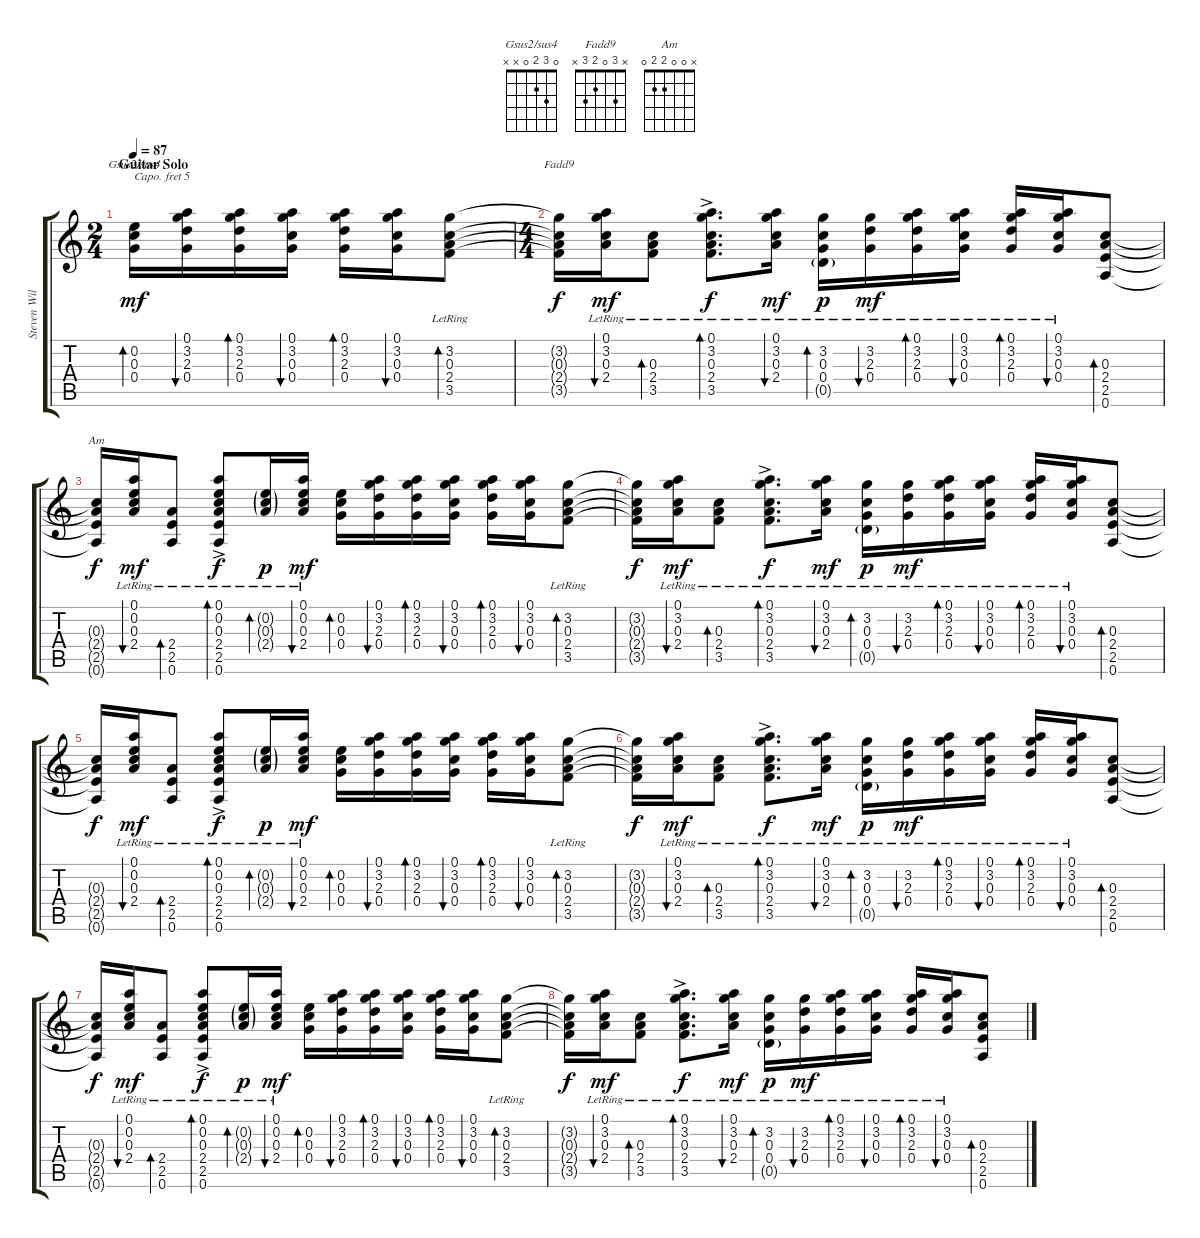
\track ("Steven Wilson Acous. Gtr. L" "Steven Wil") {instrument acousticguitarsteel}
\staff {score tabs}
\capo 5
\tuning (E4 B3 G3 D3 A2 E2) {hide}
\chord ("Gsus2/sus4" 0 3 2 0 x x)
\chord ("Fadd9" x 3 0 2 3 x)
\chord ("Am" x 0 0 2 2 0)
\ts (2 4)
\section ("" "Guitar Solo")
\tempo 87
\clef g2
\ks aminor
(0.2 0.3 0.4).16{bd 30 ch "Gsus2/sus4" dy mf} (0.1 3.2 2.3 0.4).16{bu 30} (0.1 3.2 2.3 0.4).16{bd 30} (0.1 3.2 0.3 0.4).16{bu 30} (0.1 3.2 2.3 0.4).16{bd 30} (0.1 3.2 0.3 0.4).16{bu 30} (3.2{lr} 0.3{lr} 2.4{lr} 3.5{lr}).8{bd 30} |
\ts (4 4)
(3.2{t} 0.3{t} 2.4{t} 3.5{t}).16{ch "Fadd9" dy f} (0.1{lr} 3.2{lr} 0.3{lr} 2.4{lr}).16{bu 30 dy mf} (0.3{lr} 2.4{lr} 3.5{lr}).8{bd 30} (0.1{ac lr} 3.2{ac lr} 0.3{ac lr} 2.4{ac lr} 3.5{ac lr}).8{d bd 30 dy f} (0.1{lr} 3.2{lr} 0.3{lr} 2.4{lr}).16{bu 30 dy mf} (3.2{lr} 0.3{lr} 0.4{lr} 0.5{g}).16{bd 30 dy p} (3.2{lr} 2.3{lr} 0.4{lr}).16{bu 30 dy mf} (0.1{lr} 3.2{lr} 2.3{lr} 0.4{lr}).16{bd 30} (0.1{lr} 3.2{lr} 0.3{lr} 0.4{lr}).16{bu 30} (0.1{lr} 3.2{lr} 2.3{lr} 0.4{lr}).16{bd 30} (0.1{lr} 3.2{lr} 0.3{lr} 0.4{lr}).16{bu 30} (0.3 2.4 2.5 0.6).8{bd 30} |
(0.3{t} 2.4{t} 2.5{t} 0.6{t}).16{ch "Am" dy f} (0.1{lr} 0.2{lr} 0.3{lr} 2.4{lr}).16{bu 30 dy mf} (2.4{lr} 2.5{lr} 0.6{lr}).8{bd 30} (0.1{ac lr} 0.2{ac lr} 0.3{ac lr} 2.4{ac lr} 2.5{ac lr} 0.6{ac lr}).8{bd 30 dy f} (0.2{g lr} 0.3{g lr} 2.4{g lr}).16{bd 30 dy p} (0.1{lr} 0.2{lr} 0.3{lr} 2.4{lr}).16{bu 30 dy mf} (0.2 0.3 0.4).16{bd 30} (0.1 3.2 2.3 0.4).16{bu 30} (0.1 3.2 2.3 0.4).16{bd 30} (0.1 3.2 0.3 0.4).16{bu 30} (0.1 3.2 2.3 0.4).16{bd 30} (0.1 3.2 0.3 0.4).16{bu 30} (3.2{lr} 0.3{lr} 2.4{lr} 3.5{lr}).8{bd 30} |
(3.2{t} 0.3{t} 2.4{t} 3.5{t}).16{dy f} (0.1{lr} 3.2{lr} 0.3{lr} 2.4{lr}).16{bu 30 dy mf} (0.3{lr} 2.4{lr} 3.5{lr}).8{bd 30} (0.1{ac lr} 3.2{ac lr} 0.3{ac lr} 2.4{ac lr} 3.5{ac lr}).8{d bd 30 dy f} (0.1{lr} 3.2{lr} 0.3{lr} 2.4{lr}).16{bu 30 dy mf} (3.2{lr} 0.3{lr} 0.4{lr} 0.5{g}).16{bd 30 dy p} (3.2{lr} 2.3{lr} 0.4{lr}).16{bu 30 dy mf} (0.1{lr} 3.2{lr} 2.3{lr} 0.4{lr}).16{bd 30} (0.1{lr} 3.2{lr} 0.3{lr} 0.4{lr}).16{bu 30} (0.1{lr} 3.2{lr} 2.3{lr} 0.4{lr}).16{bd 30} (0.1{lr} 3.2{lr} 0.3{lr} 0.4{lr}).16{bu 30} (0.3 2.4 2.5 0.6).8{bd 30} |
(0.3{t} 2.4{t} 2.5{t} 0.6{t}).16{dy f} (0.1{lr} 0.2{lr} 0.3{lr} 2.4{lr}).16{bu 30 dy mf} (2.4{lr} 2.5{lr} 0.6{lr}).8{bd 30} (0.1{ac lr} 0.2{ac lr} 0.3{ac lr} 2.4{ac lr} 2.5{ac lr} 0.6{ac lr}).8{bd 30 dy f} (0.2{g lr} 0.3{g lr} 2.4{g lr}).16{bd 30 dy p} (0.1{lr} 0.2{lr} 0.3{lr} 2.4{lr}).16{bu 30 dy mf} (0.2 0.3 0.4).16{bd 30} (0.1 3.2 2.3 0.4).16{bu 30} (0.1 3.2 2.3 0.4).16{bd 30} (0.1 3.2 0.3 0.4).16{bu 30} (0.1 3.2 2.3 0.4).16{bd 30} (0.1 3.2 0.3 0.4).16{bu 30} (3.2{lr} 0.3{lr} 2.4{lr} 3.5{lr}).8{bd 30} |
(3.2{t} 0.3{t} 2.4{t} 3.5{t}).16{dy f} (0.1{lr} 3.2{lr} 0.3{lr} 2.4{lr}).16{bu 30 dy mf} (0.3{lr} 2.4{lr} 3.5{lr}).8{bd 30} (0.1{ac lr} 3.2{ac lr} 0.3{ac lr} 2.4{ac lr} 3.5{ac lr}).8{d bd 30 dy f} (0.1{lr} 3.2{lr} 0.3{lr} 2.4{lr}).16{bu 30 dy mf} (3.2{lr} 0.3{lr} 0.4{lr} 0.5{g}).16{bd 30 dy p} (3.2{lr} 2.3{lr} 0.4{lr}).16{bu 30 dy mf} (0.1{lr} 3.2{lr} 2.3{lr} 0.4{lr}).16{bd 30} (0.1{lr} 3.2{lr} 0.3{lr} 0.4{lr}).16{bu 30} (0.1{lr} 3.2{lr} 2.3{lr} 0.4{lr}).16{bd 30} (0.1{lr} 3.2{lr} 0.3{lr} 0.4{lr}).16{bu 30} (0.3 2.4 2.5 0.6).8{bd 30} |
(0.3{t} 2.4{t} 2.5{t} 0.6{t}).16{dy f} (0.1{lr} 0.2{lr} 0.3{lr} 2.4{lr}).16{bu 30 dy mf} (2.4{lr} 2.5{lr} 0.6{lr}).8{bd 30} (0.1{ac lr} 0.2{ac lr} 0.3{ac lr} 2.4{ac lr} 2.5{ac lr} 0.6{ac lr}).8{bd 30 dy f} (0.2{g lr} 0.3{g lr} 2.4{g lr}).16{bd 30 dy p} (0.1{lr} 0.2{lr} 0.3{lr} 2.4{lr}).16{bu 30 dy mf} (0.2 0.3 0.4).16{bd 30} (0.1 3.2 2.3 0.4).16{bu 30} (0.1 3.2 2.3 0.4).16{bd 30} (0.1 3.2 0.3 0.4).16{bu 30} (0.1 3.2 2.3 0.4).16{bd 30} (0.1 3.2 0.3 0.4).16{bu 30} (3.2{lr} 0.3{lr} 2.4{lr} 3.5{lr}).8{bd 30} |
(3.2{t} 0.3{t} 2.4{t} 3.5{t}).16{dy f} (0.1{lr} 3.2{lr} 0.3{lr} 2.4{lr}).16{bu 30 dy mf} (0.3{lr} 2.4{lr} 3.5{lr}).8{bd 30} (0.1{ac lr} 3.2{ac lr} 0.3{ac lr} 2.4{ac lr} 3.5{ac lr}).8{d bd 30 dy f} (0.1{lr} 3.2{lr} 0.3{lr} 2.4{lr}).16{bu 30 dy mf} (3.2{lr} 0.3{lr} 0.4{lr} 0.5{g}).16{bd 30 dy p} (3.2{lr} 2.3{lr} 0.4{lr}).16{bu 30 dy mf} (0.1{lr} 3.2{lr} 2.3{lr} 0.4{lr}).16{bd 30} (0.1{lr} 3.2{lr} 0.3{lr} 0.4{lr}).16{bu 30} (0.1{lr} 3.2{lr} 2.3{lr} 0.4{lr}).16{bd 30} (0.1{lr} 3.2{lr} 0.3{lr} 0.4{lr}).16{bu 30} (0.3 2.4 2.5 0.6).8{bd 30}
